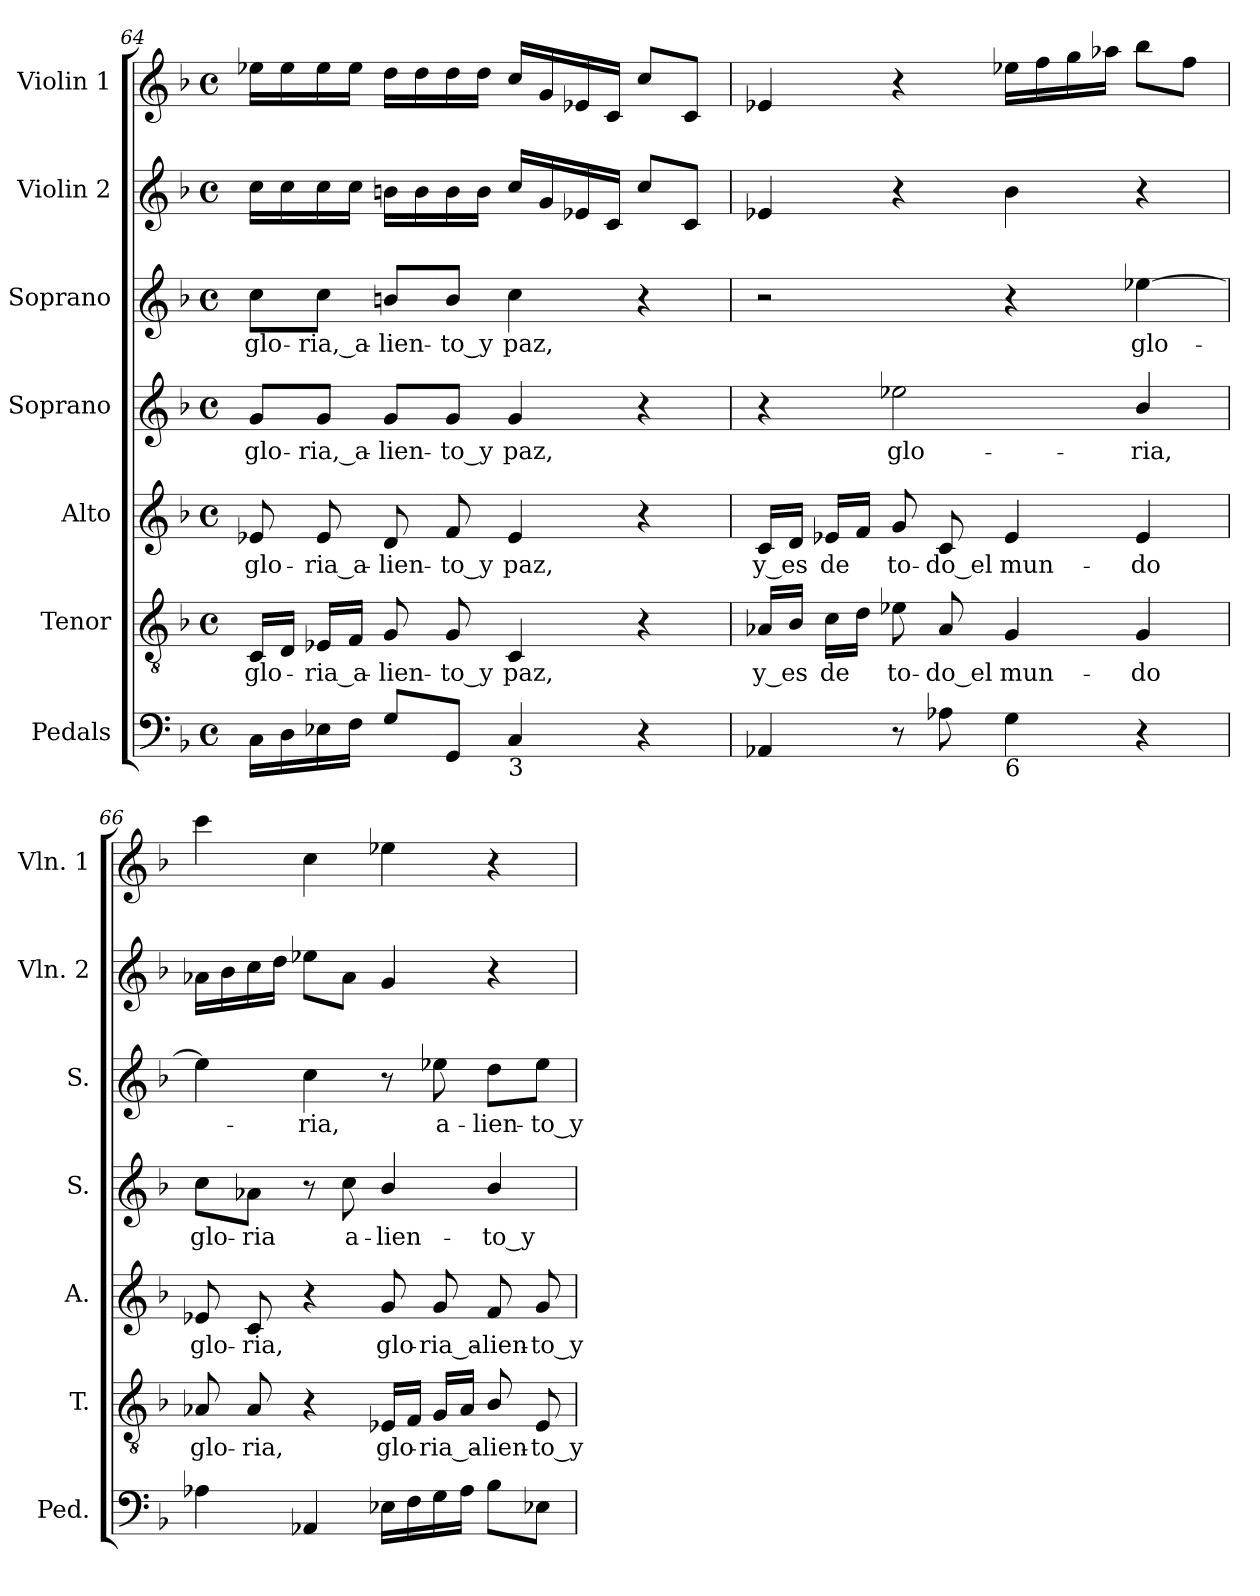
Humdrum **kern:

**kern	**kern	**text	**kern	**text	**kern	**text	**kern	**text	**kern	**kern
*part7	*part6	*part6	*part5	*part5	*part4	*part4	*part3	*part3	*part2	*part1
*staff7	*staff6	*staff6	*staff5	*staff5	*staff4	*staff4	*staff3	*staff3	*staff2	*staff1
*I"Pedals	*I"Tenor	*	*I"Alto	*	*I"Soprano	*	*I"Soprano	*	*I"Violin 2	*I"Violin 1
*I'Ped.	*I'T.	*	*I'A.	*	*I'S.	*	*I'S.	*	*I'Vln. 2	*I'Vln. 1
!!LO:LB:g=z
*clefF4	*clefGv2	*	*clefG2	*	*clefG2	*	*clefG2	*	*clefG2	*clefG2
*	*ITrd7c12	*	*	*	*	*	*	*	*	*
*k[b-]	*k[b-]	*	*k[b-]	*	*k[b-]	*	*k[b-]	*	*k[b-]	*k[b-]
*F:	*F:	*	*F:	*	*F:	*	*F:	*	*F:	*F:
*M4/4	*M4/4	*	*M4/4	*	*M4/4	*	*M4/4	*	*M4/4	*M4/4
*met(c)	*met(c)	*	*met(c)	*	*met(c)	*	*met(c)	*	*met(c)	*met(c)
=64	=64	=64	=64	=64	=64	=64	=64	=64	=64	=64
!	!	!LO:LY:b:color=#000000	!	!	!	!	!	!	!	!
!	!	!	!	!LO:LY:b:color=#000000	!	!	!	!	!	!
!	!	!	!	!	!	!LO:LY:b:color=#000000	!	!	!	!
!	!	!	!	!	!	!	!	!LO:LY:b:color=#000000	!	!
16Ci\LL	16CCi/LL	glo-	8e-Xi/	glo-	8gi/L	glo-	8cci\L	glo-	16cci\LL	16ee-Xi\LL
16Di\	16DDi/JJ	.	.	.	.	.	.	.	16cci\	16ee-i\
!	!	!LO:LY:b:color=#000000	!	!	!	!	!	!	!	!
!	!	!	!	!LO:LY:b:color=#000000	!	!	!	!	!	!
!	!	!	!	!	!	!LO:LY:b:color=#000000	!	!	!	!
!	!	!	!	!	!	!	!	!LO:LY:b:color=#000000	!	!
16E-Xi\	16EE-Xi/LL	-ria_a-	8e-i/	-ria_a-	8gi/J	-ria,_a-	8cci\J	-ria,_a-	16cci\	16ee-i\
16Fi\JJ	16FFi/JJ	.	.	.	.	.	.	.	16cci\JJ	16ee-i\JJ
!	!	!LO:LY:b:color=#000000	!	!	!	!	!	!	!	!
!	!	!	!	!LO:LY:b:color=#000000	!	!	!	!	!	!
!	!	!	!	!	!	!LO:LY:b:color=#000000	!	!	!	!
!	!	!	!	!	!	!	!	!LO:LY:b:color=#000000	!	!
8Gi/L	8GGi/	-lien-	8di/	-lien-	8gi/L	-lien-	8bni/L	-lien-	16bni\LL	16ddi\LL
.	.	.	.	.	.	.	.	.	16bi\	16ddi\
!	!	!LO:LY:b:color=#000000	!	!	!	!	!	!	!	!
!	!	!	!	!LO:LY:b:color=#000000	!	!	!	!	!	!
!	!	!	!	!	!	!LO:LY:b:color=#000000	!	!	!	!
!	!	!	!	!	!	!	!	!LO:LY:b:color=#000000	!	!
8GGi/J	8GGi/	-to_y	8fi/	-to_y	8gi/J	-to_y	8bi/J	-to_y	16bi\	16ddi\
.	.	.	.	.	.	.	.	.	16bi\JJ	16ddi\JJ
!	!	!LO:LY:b:color=#000000	!	!	!	!	!	!	!	!
!	!	!	!	!LO:LY:b:color=#000000	!	!	!	!	!	!
!	!	!	!	!	!	!LO:LY:b:color=#000000	!	!	!	!
!LO:TX:b:t=3	!	!	!	!	!	!	!	!	!	!
!	!	!	!	!	!	!	!	!LO:LY:b:color=#000000	!	!
4Ci/	4CCi/	paz,	4e-i/	paz,	4gi/	paz,	4cci\	paz,	16cci/LL	16cci/LL
.	.	.	.	.	.	.	.	.	16gi/	16gi/
.	.	.	.	.	.	.	.	.	16e-Xi/	16e-Xi/
.	.	.	.	.	.	.	.	.	16ci/JJ	16ci/JJ
4r	4r	.	4r	.	4r	.	4r	.	8cci/L	8cci/L
.	.	.	.	.	.	.	.	.	8ci/J	8ci/J
=65	=65	=65	=65	=65	=65	=65	=65	=65	=65	=65
!	!	!LO:LY:b:color=#000000	!	!	!	!	!	!	!	!
!	!	!	!	!LO:LY:b:color=#000000	!	!	!	!	!	!
4AA-Xi/	16AA-Xi/LL	y_es	16ci/LL	y_es	4r	.	2r	.	4e-Xi/	4e-Xi/
.	16BB-i/JJ	.	16di/JJ	.	.	.	.	.	.	.
!	!	!LO:LY:b:color=#000000	!	!	!	!	!	!	!	!
!	!	!	!	!LO:LY:b:color=#000000	!	!	!	!	!	!
.	16Ci\LL	de	16e-Xi/LL	de	.	.	.	.	.	.
.	16Di\JJ	.	16fi/JJ	.	.	.	.	.	.	.
!	!	!LO:LY:b:color=#000000	!	!	!	!	!	!	!	!
!	!	!	!	!LO:LY:b:color=#000000	!	!	!	!	!	!
!	!	!	!	!	!	!LO:LY:b:color=#000000	!	!	!	!
8r	8E-Xi\	to-	8gi/	to-	2ee-Xi\	glo-	.	.	4r	4r
!	!	!LO:LY:b:color=#000000	!	!	!	!	!	!	!	!
!	!	!	!	!LO:LY:b:color=#000000	!	!	!	!	!	!
8A-Xi\	8AA-i/	-do_el	8ci/	-do_el	.	.	.	.	.	.
!	!	!LO:LY:b:color=#000000	!	!	!	!	!	!	!	!
!LO:TX:b:t=6	!	!	!	!	!	!	!	!	!	!
!	!	!	!	!LO:LY:b:color=#000000	!	!	!	!	!	!
4Gi\	4GGi/	mun-	4e-i/	mun-	.	.	4r	.	4b-i\	16ee-Xi\LL
.	.	.	.	.	.	.	.	.	.	16ffi\
.	.	.	.	.	.	.	.	.	.	16ggi\
.	.	.	.	.	.	.	.	.	.	16aa-Xi\JJ
!	!	!LO:LY:b:color=#000000	!	!	!	!	!	!	!	!
!	!	!	!	!LO:LY:b:color=#000000	!	!	!	!	!	!
!	!	!	!	!	!	!LO:LY:b:color=#000000	!	!	!	!
!	!	!	!	!	!	!	!	!LO:LY:b:color=#000000	!	!
4r	4GGi/	-do	4e-i/	-do	4b-i/	-ria,	[4ee-Xi\	glo-	4r	8bb-i\L
.	.	.	.	.	.	.	.	.	.	8ffi\J
=66	=66	=66	=66	=66	=66	=66	=66	=66	=66	=66
!	!	!LO:LY:b:color=#000000	!	!	!	!	!	!	!	!
!	!	!	!	!LO:LY:b:color=#000000	!	!	!	!	!	!
!	!	!	!	!	!	!LO:LY:b:color=#000000	!	!	!	!
4A-Xi\	8AA-Xi/	glo-	8e-Xi/	glo-	8cci\L	glo-	4ee-i\]	.	16a-Xi\LL	4ccci\
.	.	.	.	.	.	.	.	.	16b-i\	.
!	!	!LO:LY:b:color=#000000	!	!	!	!	!	!	!	!
!	!	!	!	!LO:LY:b:color=#000000	!	!	!	!	!	!
!	!	!	!	!	!	!LO:LY:b:color=#000000	!	!	!	!
.	8AA-i/	-ria,	8ci/	-ria,	8a-Xi\J	-ria	.	.	16cci\	.
.	.	.	.	.	.	.	.	.	16ddi\JJ	.
!	!	!	!	!	!	!	!	!LO:LY:b:color=#000000	!	!
4AA-Xi/	4r	.	4r	.	8r	.	4cci\	-ria,	8ee-Xi\L	4cci\
!	!	!	!	!	!	!LO:LY:b:color=#000000	!	!	!	!
.	.	.	.	.	8cci\	a-	.	.	8a-i\J	.
!	!	!LO:LY:b:color=#000000	!	!	!	!	!	!	!	!
!	!	!	!	!LO:LY:b:color=#000000	!	!	!	!	!	!
!	!	!	!	!	!	!LO:LY:b:color=#000000	!	!	!	!
16E-Xi\LL	16EE-Xi/LL	glo-	8gi/	glo-	4b-i/	-lien-	8r	.	4gi/	4ee-Xi\
16Fi\	16FFi/JJ	.	.	.	.	.	.	.	.	.
!	!	!LO:LY:b:color=#000000	!	!	!	!	!	!	!	!
!	!	!	!	!LO:LY:b:color=#000000	!	!	!	!	!	!
!	!	!	!	!	!	!	!	!LO:LY:b:color=#000000	!	!
16Gi\	16GGi/LL	-ria_a-	8gi/	-ria_a-	.	.	8ee-Xi\	a-	.	.
16A-i\JJ	16AA-i/JJ	.	.	.	.	.	.	.	.	.
!	!	!LO:LY:b:color=#000000	!	!	!	!	!	!	!	!
!	!	!	!	!LO:LY:b:color=#000000	!	!	!	!	!	!
!	!	!	!	!	!	!LO:LY:b:color=#000000	!	!	!	!
!	!	!	!	!	!	!	!	!LO:LY:b:color=#000000	!	!
8B-i\L	8BB-i/	-lien-	8fi/	-lien-	4b-i/	-to_y	8ddi\L	-lien-	4r	4r
!	!	!LO:LY:b:color=#000000	!	!	!	!	!	!	!	!
!	!	!	!	!LO:LY:b:color=#000000	!	!	!	!	!	!
!	!	!	!	!	!	!	!	!LO:LY:b:color=#000000	!	!
8E-Xi\J	8EE-i/	-to_y	8gi/	-to_y	.	.	8ee-i\J	-to_y	.	.
=	=	=	=	=	=	=	=	=	=	=
*-	*-	*-	*-	*-	*-	*-	*-	*-	*-	*-
